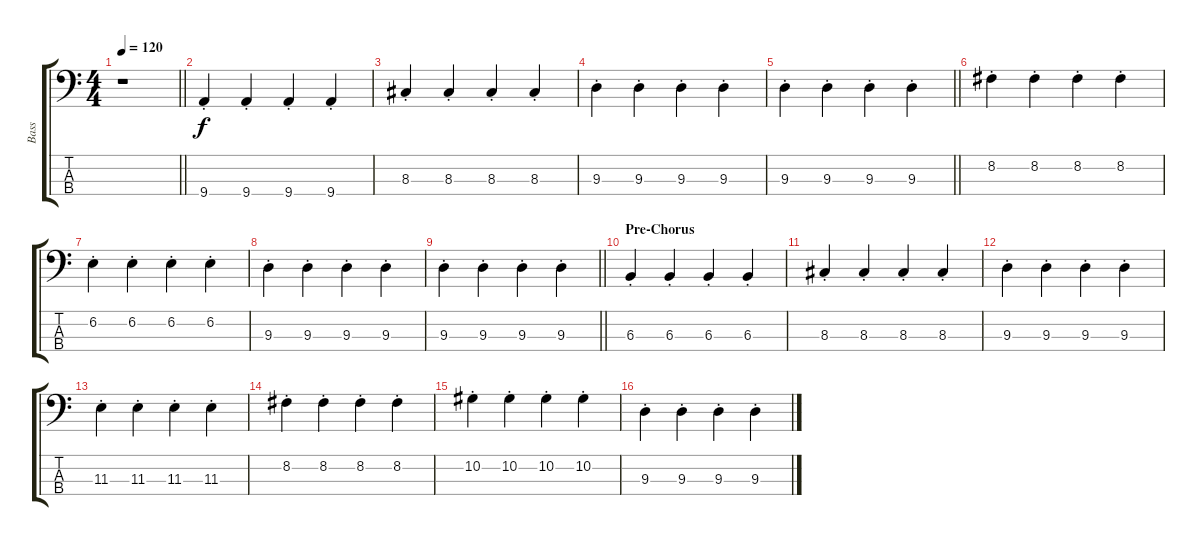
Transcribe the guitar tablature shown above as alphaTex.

\track ("Bass" "Bass") {instrument electricbassfinger}
\staff {score tabs}
\tuning (Eb2 Bb1 F1 C1) {hide}
\ts (4 4)
\tempo 120
\clef f4
\barLineRight lightlight
\ks c
r.1{dy f} |
9.4{st}.4 9.4{st}.4 9.4{st}.4 9.4{st}.4 |
8.3{st}.4 8.3{st}.4 8.3{st}.4 8.3{st}.4 |
9.3{st}.4 9.3{st}.4 9.3{st}.4 9.3{st}.4 |
\barLineRight lightlight
9.3{st}.4 9.3{st}.4 9.3{st}.4 9.3{st}.4 |
8.2{st}.4 8.2{st}.4 8.2{st}.4 8.2{st}.4 |
6.2{st}.4 6.2{st}.4 6.2{st}.4 6.2{st}.4 |
9.3{st}.4 9.3{st}.4 9.3{st}.4 9.3{st}.4 |
\barLineRight lightlight
9.3{st}.4 9.3{st}.4 9.3{st}.4 9.3{st}.4 |
\section ("" "Pre-Chorus")
6.3{st}.4 6.3{st}.4 6.3{st}.4 6.3{st}.4 |
8.3{st}.4 8.3{st}.4 8.3{st}.4 8.3{st}.4 |
9.3{st}.4 9.3{st}.4 9.3{st}.4 9.3{st}.4 |
11.3{st}.4 11.3{st}.4 11.3{st}.4 11.3{st}.4 |
8.2{st}.4 8.2{st}.4 8.2{st}.4 8.2{st}.4 |
10.2{st}.4 10.2{st}.4 10.2{st}.4 10.2{st}.4 |
9.3{st}.4 9.3{st}.4 9.3{st}.4 9.3{st}.4
